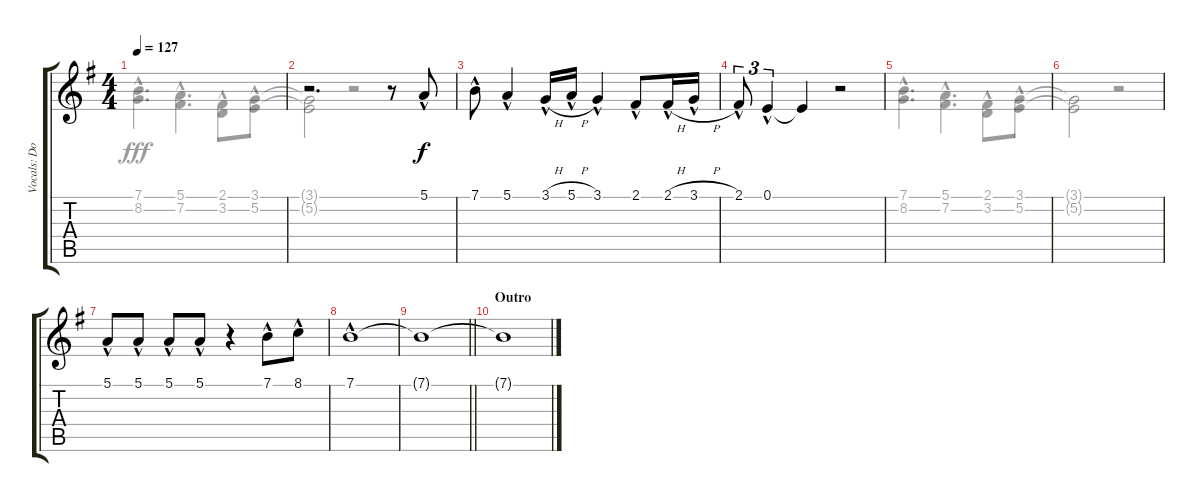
\track ("Vocals: Don" "Vocals: Do") {instrument lead2sawtooth}
\staff {score tabs}
\tuning (E4 B3 G3 D3 A2 E2) {hide}
\voice
\ts (4 4)
\tempo 127
\clef g2
\ks g
|
r.2{d} r.8 5.1{hac}.8 |
7.1{hac}.8 5.1{hac}.4 3.1{h hac}.16 5.1{h hac}.16 3.1{hac}.4 2.1{hac}.8 2.1{h hac}.16 3.1{h hac}.16 |
2.1{hac}.8{tu (3 2)} 0.1{hac}.4{tu (3 2)} 0.1{t}.4 r.2 |
|
|
5.1{hac}.8 5.1{hac}.8 5.1{hac}.8 5.1{hac}.8 r.4 7.1{hac}.8 8.1{hac}.8 |
7.1{hac}.1 |
\barLineRight lightlight
7.1{t}.1 |
\section ("" "Outro")
7.1{t}.1 |
|
|
|
|
|
\voice
\clef g2
\ottava regular
\simile none
\ks g
(7.1{hac} 8.2{hac}).4{d dy fff} (5.1{hac} 7.2{hac}).4{d} (2.1{hac} 3.2{hac}).8 (3.1{hac} 5.2{hac}).8 |
(3.1{t} 5.2{t}).2 r.2 |
|
|
(7.1{hac} 8.2{hac}).4{d} (5.1{hac} 7.2{hac}).4{d} (2.1{hac} 3.2{hac}).8 (3.1{hac} 5.2{hac}).8 |
(3.1{t} 5.2{t}).2 r.2 |
|
|
\barLineRight lightlight
|
|
|
|
|
|
|
